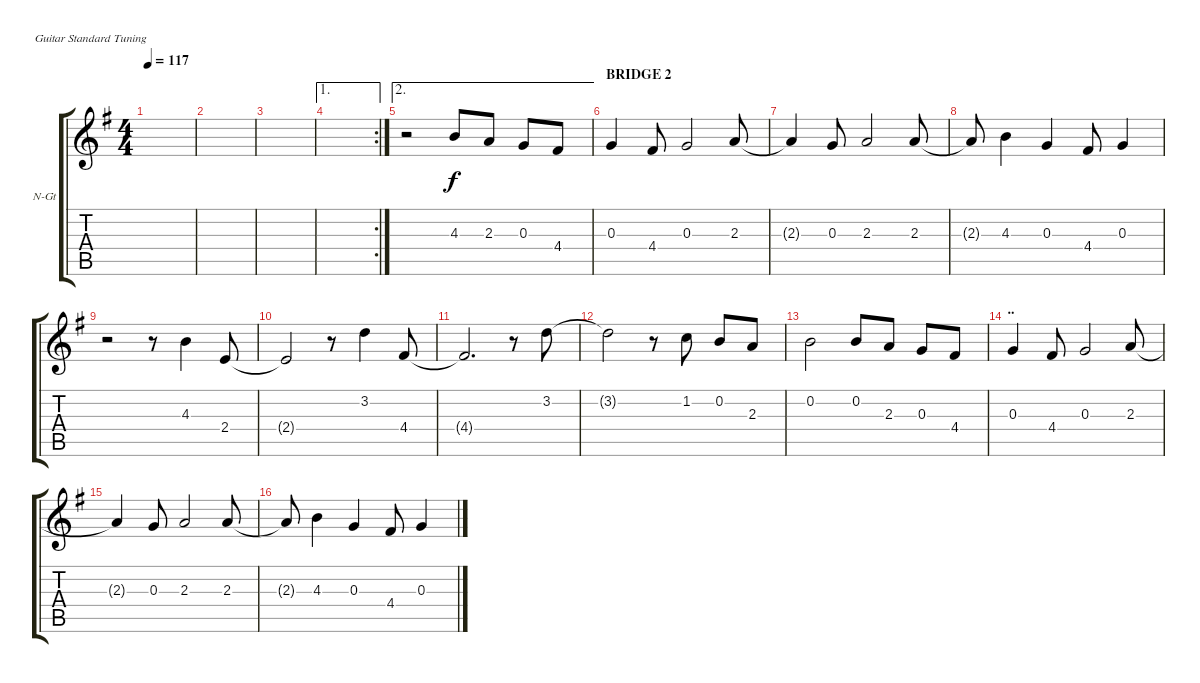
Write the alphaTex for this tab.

\defaultSystemsLayout 4
\bracketExtendMode groupsimilarinstruments
\firstSystemTrackNameOrientation horizontal
\otherSystemsTrackNameOrientation horizontal
\track ("Nylon Guitar" "N-Gt") {instrument acousticguitarnylon}
\staff {score tabs}
\tuning (E4 B3 G3 D3 A2 E2)
\ts (4 4)
\tempo 117
\clef g2
\scale
0.333333
\ks eminor
|
\scale
0.322751 |
\scale
0.322751 |
\ae 1
\rc 2
\scale
0.354497 |
\ae 2
r.2 4.3.8 2.3.8 0.3.8 4.4.8 |
\section ("" "BRIDGE 2")
\scale
0.333333 0.3.4 4.4.8 0.3.2 2.3.8 |
\scale
0.333333 2.3{t}.4 0.3.8 2.3.2 2.3.8 |
\scale
0.333333 2.3{t}.8 4.3.4 0.3.4 4.4.8 0.3.4 |
\scale
0.333333 r.2 r.8 4.3.4 2.4.8 |
\scale
0.333333 2.4{t}.2 r.8 3.2.4 4.4.8 |
\scale
0.333333 4.4{t}.2{d} r.8 3.2.8 |
\scale
0.333333 3.2{t}.2 r.8 1.2.8 0.2.8 2.3.8 |
\scale
0.333333 0.2.2 0.2.8 2.3.8 0.3.8 4.4.8 |
\section ("" "..")
\scale
0.333333 0.3.4 4.4.8 0.3.2 2.3.8 |
\scale
0.333333 2.3{t}.4 0.3.8 2.3.2 2.3.8 |
\scale
0.333333 2.3{t}.8 4.3.4 0.3.4 4.4.8 0.3.4
